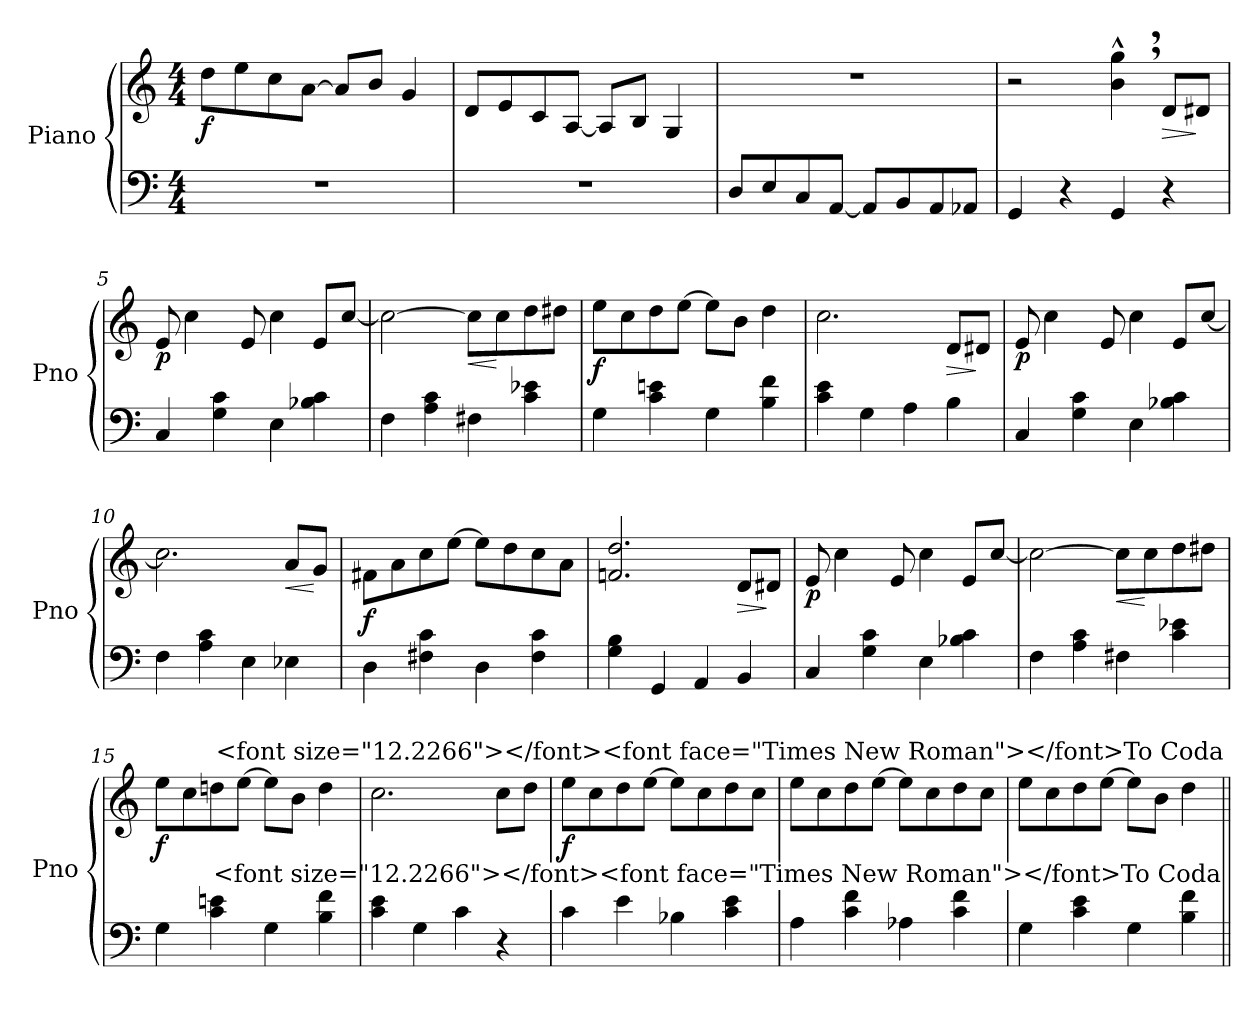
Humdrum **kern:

**kern	**kern	**dynam
*part1	*part1	*part1
*staff2	*staff1	*staff1/2
*I"Piano	*	*
*I'Pno	*	*
*clefF4	*clefG2	*
*k[]	*k[]	*
*M4/4	*M4/4	*
=1	=1	=1
!	!	!LO:DY:b
1r	8dd\L	f
.	8ee\	.
.	8cc\	.
.	[8a\J	.
.	8a/L]	.
.	8b/J	.
.	4g/	.
=2	=2	=2
1r	8d/L	.
.	8e/	.
.	8c/	.
.	[8A/J	.
.	8A/L]	.
.	8B/J	.
.	4G/	.
=3	=3	=3
8D</L	1r	.
8E/	.	.
8C/	.	.
[8AA/J	.	.
8AA/L]	.	.
8BB</	.	.
8AA/	.	.
8AA-X/J	.	.
=4	=4	=4
4GG/	2r	.
4r	.	.
4GG/	4b\^^, 4gg\^^,	.
!	!	!LO:HP:b
4r	8d/L	>
.	8d#X/J	]
!!LO:LB:g=z
=5	=5	=5
!	!	!LO:DY:b
4C</	8e/	p
.	4cc\	.
4G\ 4c\	.	.
.	8e/	.
4E<\	4cc\	.
4B-X\ 4c\	8e/L	.
.	[8cc/J	.
=6	=6	=6
4F<\	2cc\_	.
4A\ 4c\	.	.
!	!	!LO:HP:b
4F#X<\	8cc\L]	<
.	8cc\	[
4c\ 4e-X\	8dd\	.
.	8dd#X\J	.
=7	=7	=7
!	!	!LO:DY:b
4G<\	8ee\L	f
.	8cc\	.
4c\ 4en\	8dd\	.
.	[8ee\J	.
4G\	8ee\L]	.
.	8b\J	.
4B\ 4f\	4dd\	.
=8	=8	=8
4c\ 4e\	2.cc\	.
4G<\	.	.
4A<\	.	.
!	!	!LO:HP:b
4B<\	8d/L	>
.	8d#X/J	]
!!LO:LB:g=z
=9	=9	=9
!	!	!LO:DY:b
4C</	8e/	p
.	4cc\	.
4G\ 4c\	.	.
.	8e/	.
4E<\	4cc\	.
4B-X\ 4c\	8e/L	.
.	[8cc/J	.
=10	=10	=10
4F<\	2.cc\]	.
4A\ 4c\	.	.
4E<\	.	.
!	!	!LO:HP:b
4E-X<\	8a/L	<
.	8g/J	[
=11	=11	=11
!	!	!LO:DY:b
4D<\	8f#X\L	f
.	8a\	.
4F#X\ 4c\	8cc\	.
.	[8ee\J	.
4D\	8ee\L]	.
.	8dd\	.
4F#\ 4c\	8cc\	.
.	8a\J	.
=12	=12	=12
4G\ 4B\	2.fn/ 2.dd/	.
4GG/	.	.
4AA/	.	.
!	!	!LO:HP:b
4BB/	8d/L	>
.	8d#X/J	]
=13	=13	=13
!	!	!LO:DY:b
4C</	8e/	p
.	4cc\	.
4G\ 4c\	.	.
.	8e/	.
4E<\	4cc\	.
4B-X\ 4c\	8e/L	.
.	[8cc/J	.
!!LO:LB:g=z
=14	=14	=14
4F<\	2cc\_	.
4A\ 4c\	.	.
!	!	!LO:HP:b
4F#X<\	8cc\L]	<
.	8cc\	[
4c\ 4e-X\	8dd\	.
.	8dd#X\J	.
=15	=15	=15
!	!	!LO:DY:b
4G<\	8ee\L	f
.	8cc\	.
4c\ 4en\	8ddn\	.
.	[8ee\J	.
4G\	8ee\L]	.
.	8b\J	.
4B\ 4f\	4dd\	.
=16	=16	=16
4c\ 4e\	2.cc\	.
4G\	.	.
4c\	.	.
4r	8cc\L	.
.	8dd\J	.
=17	=17	=17
!	!	!LO:DY:b
4c<\	8ee\L	f
.	8cc\	.
4e\	8dd\	.
.	[8ee\J	.
4B-X<\	8ee\L]	.
.	8cc\	.
4c\ 4e\	8dd\	.
.	8cc\J	.
=18	=18	=18
4A<\	8ee\L	.
.	8cc\	.
4c\ 4f\	8dd\	.
.	[8ee\J	.
4A-X<\	8ee\L]	.
.	8cc\	.
4c\ 4f\	8dd\	.
.	8cc\J	.
!!LO:PB:g=z
=19	=19	=19
4G<\	8ee\L	.
.	8cc\	.
4c\ 4e\	8dd\	.
.	[8ee\J	.
4G\	8ee\L]	.
.	8b\J	.
4B\ 4f\	4dd\	.
!	!LO:TX:a:t=<font size="12.2266"></font><font face="Times New Roman"></font>To Coda	!
!LO:TX:a:t=<font size="12.2266"></font><font face="Times New Roman"></font>To Coda	!	!
=||	=||	=||
*-	*-	*-
